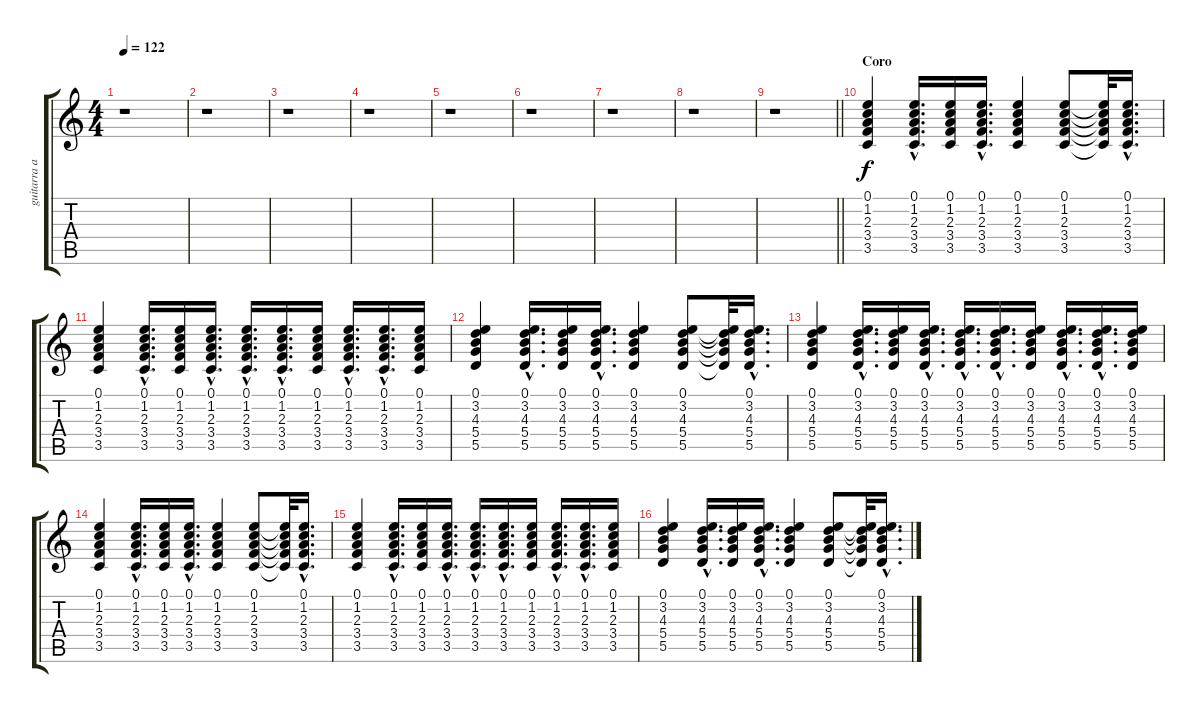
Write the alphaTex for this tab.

\track ("guitarra acustica" "guitarra a") {instrument acousticguitarsteel}
\staff {score tabs}
\tuning (E4 B3 G3 D3 A2 E2) {hide}
\ts (4 4)
\tempo 122
\clef g2
\ks c
r.1{dy f} |
r.1 |
r.1 |
r.1 |
r.1 |
r.1 |
r.1 |
r.1 |
\barLineRight lightlight
r.1 |
\section ("" "Coro")
(0.1 1.2 2.3 3.4 3.5).4 (0.1{hac} 1.2{hac} 2.3{hac} 3.4{hac} 3.5{hac}).16{d} (0.1 1.2 2.3 3.4 3.5).16 (0.1{hac} 1.2{hac} 2.3{hac} 3.4{hac} 3.5{hac}).16{d} (0.1 1.2 2.3 3.4 3.5).4 (0.1 1.2 2.3 3.4 3.5).8 (0.1{t} 1.2{t} 2.3{t} 3.4{t} 3.5{t}).32 (0.1{hac} 1.2{hac} 2.3{hac} 3.4{hac} 3.5{hac}).16{d} |
(0.1 1.2 2.3 3.4 3.5).4 (0.1{hac} 1.2{hac} 2.3{hac} 3.4{hac} 3.5{hac}).16{d} (0.1 1.2 2.3 3.4 3.5).16 (0.1{hac} 1.2{hac} 2.3{hac} 3.4{hac} 3.5{hac}).16{d} (0.1{hac} 1.2{hac} 2.3{hac} 3.4{hac} 3.5{hac}).16{d} (0.1{hac} 1.2{hac} 2.3{hac} 3.4{hac} 3.5{hac}).16{d} (0.1 1.2 2.3 3.4 3.5).16 (0.1{hac} 1.2{hac} 2.3{hac} 3.4{hac} 3.5{hac}).16{d} (0.1{hac} 1.2{hac} 2.3{hac} 3.4{hac} 3.5{hac}).16{d} (0.1 1.2 2.3 3.4 3.5).16 |
(0.1 3.2 4.3 5.4 5.5).4 (0.1{hac} 3.2{hac} 4.3{hac} 5.4{hac} 5.5{hac}).16{d} (0.1 3.2 4.3 5.4 5.5).16 (0.1{hac} 3.2{hac} 4.3{hac} 5.4{hac} 5.5{hac}).16{d} (0.1 3.2 4.3 5.4 5.5).4 (0.1 3.2 4.3 5.4 5.5).8 (0.1{t} 3.2{t} 4.3{t} 5.4{t} 5.5{t}).32 (0.1{hac} 3.2{hac} 4.3{hac} 5.4{hac} 5.5{hac}).16{d} |
(0.1 3.2 4.3 5.4 5.5).4 (0.1{hac} 3.2{hac} 4.3{hac} 5.4{hac} 5.5{hac}).16{d} (0.1 3.2 4.3 5.4 5.5).16 (0.1{hac} 3.2{hac} 4.3{hac} 5.4{hac} 5.5{hac}).16{d} (0.1{hac} 3.2{hac} 4.3{hac} 5.4{hac} 5.5{hac}).16{d} (0.1{hac} 3.2{hac} 4.3{hac} 5.4{hac} 5.5{hac}).16{d} (0.1 3.2 4.3 5.4 5.5).16 (0.1{hac} 3.2{hac} 4.3{hac} 5.4{hac} 5.5{hac}).16{d} (0.1{hac} 3.2{hac} 4.3{hac} 5.4{hac} 5.5{hac}).16{d} (0.1 3.2 4.3 5.4 5.5).16 |
(0.1 1.2 2.3 3.4 3.5).4 (0.1{hac} 1.2{hac} 2.3{hac} 3.4{hac} 3.5{hac}).16{d} (0.1 1.2 2.3 3.4 3.5).16 (0.1{hac} 1.2{hac} 2.3{hac} 3.4{hac} 3.5{hac}).16{d} (0.1 1.2 2.3 3.4 3.5).4 (0.1 1.2 2.3 3.4 3.5).8 (0.1{t} 1.2{t} 2.3{t} 3.4{t} 3.5{t}).32 (0.1{hac} 1.2{hac} 2.3{hac} 3.4{hac} 3.5{hac}).16{d} |
(0.1 1.2 2.3 3.4 3.5).4 (0.1{hac} 1.2{hac} 2.3{hac} 3.4{hac} 3.5{hac}).16{d} (0.1 1.2 2.3 3.4 3.5).16 (0.1{hac} 1.2{hac} 2.3{hac} 3.4{hac} 3.5{hac}).16{d} (0.1{hac} 1.2{hac} 2.3{hac} 3.4{hac} 3.5{hac}).16{d} (0.1{hac} 1.2{hac} 2.3{hac} 3.4{hac} 3.5{hac}).16{d} (0.1 1.2 2.3 3.4 3.5).16 (0.1{hac} 1.2{hac} 2.3{hac} 3.4{hac} 3.5{hac}).16{d} (0.1{hac} 1.2{hac} 2.3{hac} 3.4{hac} 3.5{hac}).16{d} (0.1 1.2 2.3 3.4 3.5).16 |
(0.1 3.2 4.3 5.4 5.5).4 (0.1{hac} 3.2{hac} 4.3{hac} 5.4{hac} 5.5{hac}).16{d} (0.1 3.2 4.3 5.4 5.5).16 (0.1{hac} 3.2{hac} 4.3{hac} 5.4{hac} 5.5{hac}).16{d} (0.1 3.2 4.3 5.4 5.5).4 (0.1 3.2 4.3 5.4 5.5).8 (0.1{t} 3.2{t} 4.3{t} 5.4{t} 5.5{t}).32 (0.1{hac} 3.2{hac} 4.3{hac} 5.4{hac} 5.5{hac}).16{d}
